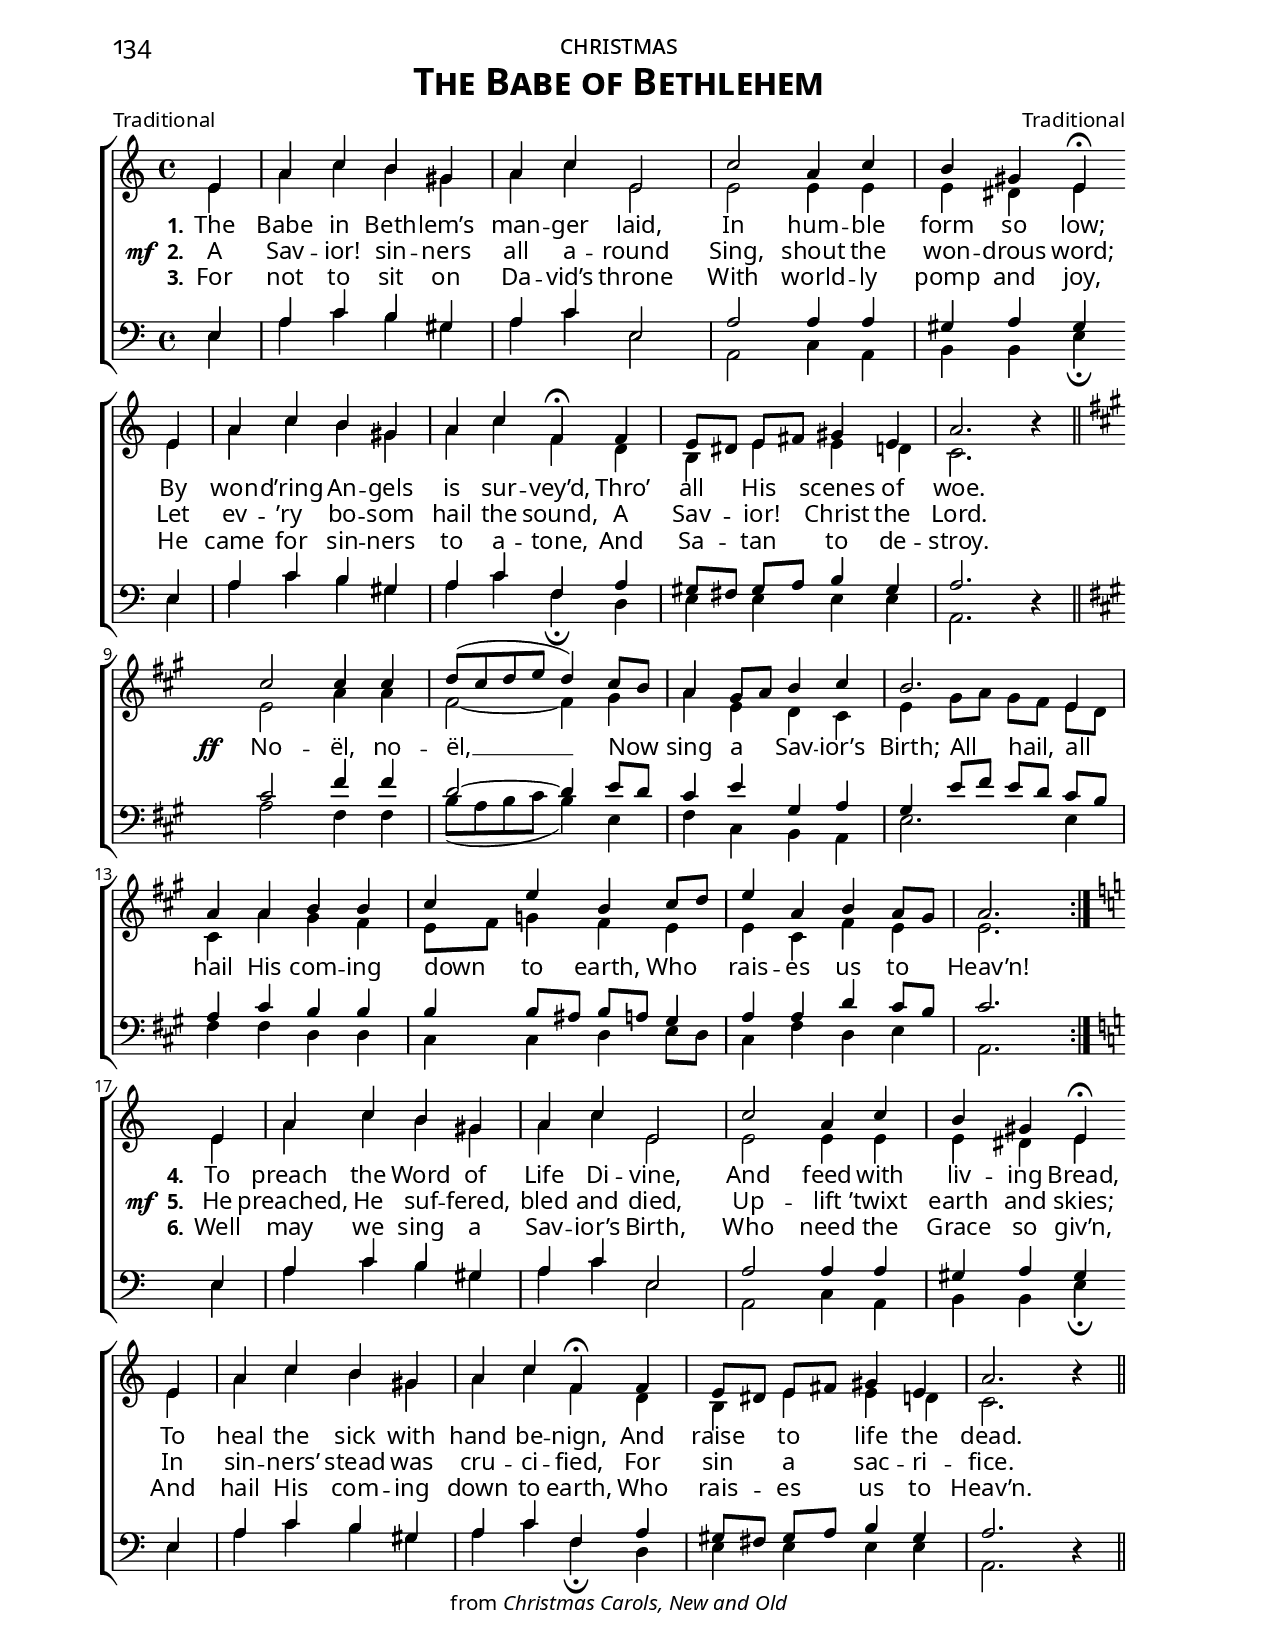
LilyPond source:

\version "2.24.0"
\include "util.ly"
\header {
  title = \markup{\override #'(font-name . "Garamond Premier Pro Semibold"){ \abs-fontsize #18 \smallCapsOldStyle"The Babe of Bethlehem"}}
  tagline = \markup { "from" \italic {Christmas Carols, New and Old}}
  poet = "Traditional"
  composer = "Traditional"
}
\paper {
  %print-all-headers = ##t
  paper-height = 11\in
  paper-width = 8.5\in
  indent = 0\in
  %system-system-spacing = #'((basic-distance . 10) (padding . 0))
  system-system-spacing =
    #'((basic-distance . 0)
       (minimum-distance . 0)
       (padding . -35)
       (stretchability . 100))
  last-bottom-spacing =
    #'((basic-distance . 0)
       (minimum-distance . 0)
       (padding . 0.1)
       (stretchability . 0))
       
  ragged-last-bottom = ##f
  ragged-bottom = ##f
  two-sided = ##t
  inner-margin = 1\in
  outer-margin = 0.75\in
  top-margin = 0.26\in
  bottom-margin = 0.25\in
  first-page-number = #134
  print-first-page-number = ##t
  headerLine = \markup{\override #'(font-name . "Garamond Premier Pro") \smallCapsOldStyle"christmas"}
  oddHeaderMarkup = \markup\fill-line{
     \override #'(font-name . "Garamond Premier Pro")\abs-fontsize #12.5
     \combine 
        \fill-line{"" \if \should-print-page-number
        \oldStylePageNum""
        }
        \fill-line{\headerLine}
  }
  evenHeaderMarkup = \markup {
     \override #'(font-name . "Garamond Premier Pro")\abs-fontsize #12.5
     \combine
        \if \should-print-page-number
        \oldStylePageNum""
        \fill-line{\headerLine}
  }
}
#(set-global-staff-size 18) \paper{ #(define fonts (make-pango-font-tree "Garamond Premier Pro" "Garamond Premier Pro" "Garamond Premier Pro" (/ 18 20))) }
global = {
  \key c \major
  \time 4/4
  \autoBeamOff
  \override DynamicLineSpanner.staff-padding = #0.0
  \override DynamicLineSpanner.Y-extent = #'(-1 . 1)
}

sopMusic = \relative c' {
  \partial 4 e4 |
  a c b gis |
  a c e,2 |
  c' a4 c |
  b gis e\fermata \bar""\break e |
  
  a c b gis a c f,\fermata f |
  e8[ dis] e[ fis] gis4 e |
  a2. b4\rest \bar "||" \key a\major \break
  
  cis2 cis4 cis |
  d8([ cis d e] d4) cis8[ b] |
  a4 gis8[ a] b4 cis |
  b2. e,4 | \break
  
  a a b b |
  cis e b cis8[ d] |
  e4 a, b a8[ gis] |
  \partial 2. a2. \bar ":|." \break
  
  
  
  \key c\major
  \partial 4 e4 |
  a c b gis |
  a c e,2 |
  c' a4 c |
  b gis e\fermata \bar""\break e |
  
  a c b gis a c f,\fermata f |
  e8[ dis] e[ fis] gis4 e |
  a2. b4\rest \bar "||"
}
sopWords = \lyricmode {
  
}

altoMusic = \relative c' {
  e4 |
  a c b gis |
  a c e,2 |
  e e4 e |
  e dis e e |
  
  a c b gis |
  a c f, d |
  b e e d! |
  c2. s4 \bar "||"
  
  \key a\major
  e2 a4 a |
  fis2~ fis4 gis |
  a e d cis |
  e gis8[ a] gis[ fis] e[ d] |
  
  cis4 a' gis fis |
  e8[ fis] g4 fis e |
  e cis fis e |
  e2. |
  
  
  \key c\major
    e4 |
  a c b gis |
  a c e,2 |
  e e4 e |
  e dis e e |
  
  a c b gis |
  a c f, d |
  b e e d! |
  c2. s4 \bar "||"
}
altoWords = {
  \dropLyricsXI
  \lyricmode {
    \set stanza = #"1."
    The Babe in Beth -- lem’s man -- ger laid,
    In hum -- ble form so low;
    By won -- d’ring An -- gels is sur -- vey’d,
    Thro’ all His 
    \set associatedVoice = "sopranos"
    scenes of woe.
    \unset associatedVoice
  }
  \set stanza = \markup\dynamic"ff   "
  \lyricmode{
    \set associatedVoice = "sopranos"
    No -- ël, no -- ël, __
    Now \unset associatedVoice sing a Sav -- ior’s Birth;
    All hail, all hail His com -- ing down to earth,
    Who rais -- es us to Heav’n!
    
    
    \set stanza = #"4."
    To preach the Word of Life Di -- vine,
    And feed with liv -- ing Bread,
    To heal the sick with hand be -- nign,
    And raise to 
    \set associatedVoice = "sopranos"
    life the dead.
  }
}
altoWordsII = {
  \dropLyricsXI
  \set stanza = \markup{\dynamic"  mf " "2."}
  \lyricmode {
    A Sav -- ior! sin -- ners all a -- round
    Sing, shout the won -- drous word;
    Let ev -- ’ry bo -- som hail the sound,
    A Sav -- ior! 
    \set associatedVoice = "sopranos"
    Christ the Lord.
    \unset associatedVoice
    
    \repeat unfold 26 \skip1
  }
  \set stanza = \markup{\dynamic"  mf " "5."}
  \lyricmode{
    He preached, He suf -- fered, bled and died,
    Up -- lift ’twixt earth and skies;
    In sin -- ners’ stead was cru -- ci -- fied,
    For sin a 
    \set associatedVoice = "sopranos"
    sac -- ri -- fice.
    
  }
}
altoWordsIII = \lyricmode {
  \dropLyricsXI
  \set stanza = #"3."
  For not to sit on Da -- vid’s throne
  With world -- ly pomp and joy,
  He came for sin -- ners to a -- tone,
  And Sa -- tan 
  \set associatedVoice = "sopranos"
  to de -- stroy.
  \unset associatedVoice
  
  \repeat unfold 26 \skip1
  \set stanza = #"6."
  Well may we sing a Sav -- ior’s Birth,
  Who need the Grace so giv’n,
  And hail His com -- ing down to earth,
  Who rais -- es 
  \set associatedVoice = "sopranos"
  us to Heav’n.
  
}
altoWordsIV = \lyricmode {
}
altoWordsV = \lyricmode {
}
altoWordsVI = \lyricmode {
}
tenorMusic = \relative c' {
  e,4 |
  a c b gis |
  a c e,2 |
  a a4 a |
  gis a gis e |
  
  a c b gis |
  a c f, a |
  gis8[ fis] gis[ a] b4 gis |
  a2. s4 \bar "||"
  
  \key a\major
  cis2 fis4 fis d2~ d4 |
  e8[ d] |
  cis4 e gis, a |
  gis e'8[ fis] e[ d] cis[ b] |
  
  a4 cis b b |
  b b8[ ais] b[ a] gis4 |
  a a d cis8[ b] |
  cis2. |
  
  
  
  \key c\major
  e,4 |
  a c b gis |
  a c e,2 |
  a a4 a |
  gis a gis e |
  
  a c b gis |
  a c f, a |
  gis8[ fis] gis[ a] b4 gis |
  a2. s4 \bar "||"
}
tenorWords = \lyricmode {

}

bassMusic = \relative c {
  e4 |
  a c b gis |
  a c e,2 |
  a, c4 a |
  b b e\fermata e |
  
  a c b gis |
  a c f,\fermata d |
  e e e e |
  a,2. d4\rest \bar "||"
  
  \key a\major
  a'2 fis4 fis |
  b8([ a b cis] b4) e, |
  fis cis b a |
  e'2. e4 |
  
  fis fis d d |
  cis cis d e8[ d] |
  cis4 fis d e |
  a,2. |
  
  
  
  \key c\major
  e'4 |
  a c b gis |
  a c e,2 |
  a, c4 a |
  b b e\fermata e |
  
  a c b gis |
  a c f,\fermata d |
  e e e e |
  a,2. d4\rest \bar "||"
}
bassWords = \lyricmode {

}

pianoRH = \relative c' {
  
}
pianoLH = \relative c' {
  
}

\score {
  <<
   \new ChoirStaff <<
%    \new Lyrics = sopranos \with { \override VerticalAxisGroup.nonstaff-relatedstaff-spacing = #'((basic-distance . 1)) }
    \new Staff = women <<
      \new Voice = "sopranos" { \voiceOne << \global \sopMusic >> }
      \new Voice = "altos" { \voiceTwo << \global \altoMusic >> }
    >>
    \new Lyrics \with { alignAboveContext = #"women" \override VerticalAxisGroup.nonstaff-relatedstaff-spacing = #'((basic-distance . 1))} \lyricsto "sopranos" \sopWords
     \new Lyrics = "altosVI"  \with { alignBelowContext = #"women" \override VerticalAxisGroup.nonstaff-relatedstaff-spacing = #'((basic-distance . 1))} \lyricsto "altos" \altoWordsVI
    \new Lyrics = "altosV"  \with { alignBelowContext = #"women" \override VerticalAxisGroup.nonstaff-relatedstaff-spacing = #'((basic-distance . 1))} \lyricsto "altos" \altoWordsV
    \new Lyrics = "altosIV"  \with { alignBelowContext = #"women" \override VerticalAxisGroup.nonstaff-relatedstaff-spacing = #'((basic-distance . 1))} \lyricsto "altos" \altoWordsIV
    \new Lyrics = "altosIII"  \with { alignBelowContext = #"women" \override VerticalAxisGroup.nonstaff-relatedstaff-spacing = #'((basic-distance . 1))} \lyricsto "altos" \altoWordsIII
    \new Lyrics = "altosII"  \with { alignBelowContext = #"women" \override VerticalAxisGroup.nonstaff-relatedstaff-spacing = #'((basic-distance . 1))} \lyricsto "altos" \altoWordsII
    \new Lyrics = "altos"  \with { alignBelowContext = #"women" \override VerticalAxisGroup.nonstaff-relatedstaff-spacing = #'((padding . -0.9))} \lyricsto "altos" \altoWords
   \new Staff = men <<
      \clef bass
      \new Voice = "tenors" { \voiceOne << \global \tenorMusic >> }
      \new Voice = "basses" { \voiceTwo << \global \bassMusic >> }
    >>
    \new Lyrics \with { alignAboveContext = #"men" \override VerticalAxisGroup.nonstaff-relatedstaff-spacing = #'((basic-distance . 1)) } \lyricsto "tenors" \tenorWords
    \new Lyrics \with { alignBelowContext = #"men" \override VerticalAxisGroup.nonstaff-relatedstaff-spacing = #'((basic-distance . 1)) } \lyricsto "basses" \bassWords
  >>
%    \new PianoStaff << \new Staff { \new Voice { \pianoRH } } \new Staff { \clef "bass" \pianoLH } >>
  >>
  \layout {
  \context {
    \Lyrics
    \override LyricText.font-size = #1.3
  }
    \context {
      \Score
      %\override SpacingSpanner.base-shortest-duration = #(ly:make-moment 1/8)
      %\override SpacingSpanner.common-shortest-duration = #(ly:make-moment 1/4)
    }
    \context {
      % Remove all empty staves
      % \Staff \RemoveEmptyStaves \override VerticalAxisGroup.remove-first = ##t
    }
    \context {
      \Lyrics
      \override LyricText.X-offset = #center-on-word
    }
  }
}

